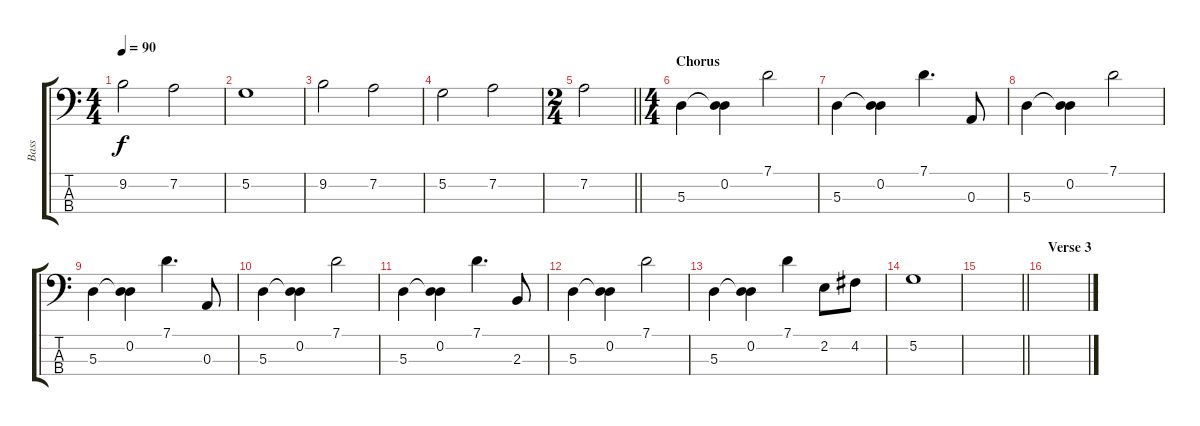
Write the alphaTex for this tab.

\track ("Bass" "Bass") {instrument electricbassfinger}
\staff {score tabs}
\tuning (G2 D2 A1 E1) {hide}
\ts (4 4)
\tempo 90
\clef f4
\ks c
9.2.2{dy f} 7.2.2 |
5.2.1 |
9.2.2 7.2.2 |
5.2.2 7.2.2 |
\ts (2 4)
\barLineRight lightlight
7.2.2 |
\ts (4 4)
\section ("" "Chorus")
5.3.4 (0.2 5.3{t}).4 7.1.2 |
5.3.4 (0.2 5.3{t}).4 7.1.4{d} 0.3.8 |
5.3.4 (0.2 5.3{t}).4 7.1.2 |
5.3.4 (0.2 5.3{t}).4 7.1.4{d} 0.3.8 |
5.3.4 (0.2 5.3{t}).4 7.1.2 |
5.3.4 (0.2 5.3{t}).4 7.1.4{d} 2.3.8 |
5.3.4 (0.2 5.3{t}).4 7.1.2 |
5.3.4 (0.2 5.3{t}).4 7.1.4 2.2.8 4.2.8 |
5.2.1 |
\barLineRight lightlight
|
\section ("" "Verse 3")
